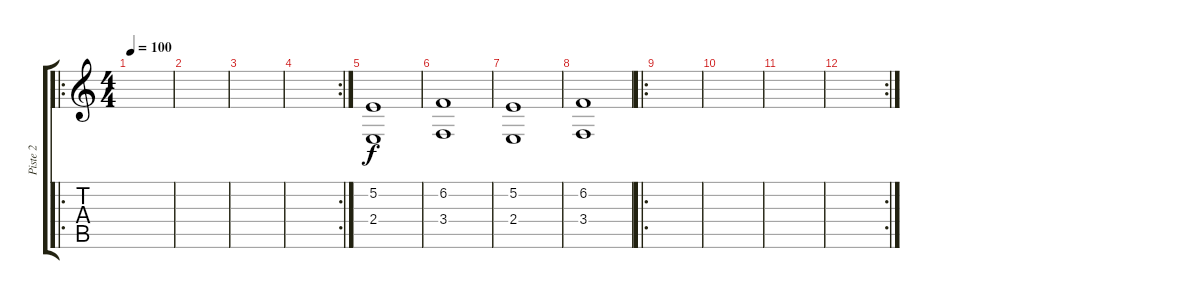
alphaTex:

\track ("Piste 2" "Piste 2") {instrument accordion}
\staff {score tabs}
\tuning (E4 B3 G3 D3 A2 E2) {hide}
\ro
\ts (4 4)
\tempo 100
\clef g2
\ks c
|
|
|
\rc 2
|
(5.2 2.4).1 |
(6.2 3.4).1 |
(5.2 2.4).1 |
(6.2 3.4).1 |
\ro
|
|
|
\rc 2
